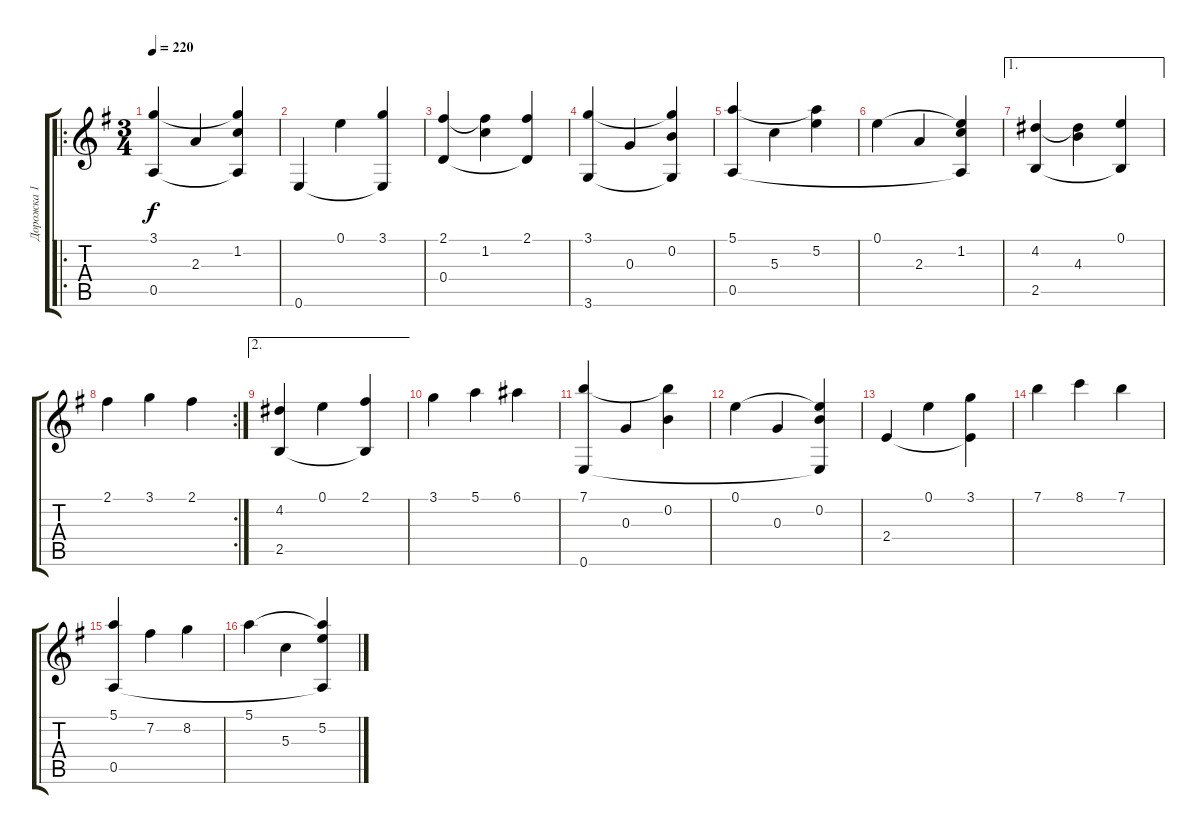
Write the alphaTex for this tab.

\track ("Дорожка 1" "Дорожка 1") {instrument acousticguitarnylon}
\staff {score tabs}
\tuning (E4 B3 G3 D3 A2 E2) {hide}
\ro
\ts (3 4)
\tempo 220
\clef g2
\ks eminor
(3.1 0.5).4{dy f} 2.3.4 (3.1{t} 1.2 0.5{t}).4 |
0.6.4 0.1.4 (3.1 0.6{t}).4 |
(2.1 0.4).4 (2.1{t} 1.2).4 (2.1 0.4{t}).4 |
(3.1 3.6).4 0.3.4 (3.1{t} 0.2 3.6{t}).4 |
(5.1 0.5).4 5.3.4 (5.1{t} 5.2).4 |
0.1.4 2.3.4 (0.1{t} 1.2 0.5{t}).4 |
\ae 1
(4.2 2.5).4 (4.2{t} 4.3).4 (0.1 2.5{t}).4 |
\rc 2
2.1.4 3.1.4 2.1.4 |
\ae 2
(4.2 2.5).4 0.1.4 (2.1 2.5{t}).4 |
3.1.4 5.1.4 6.1.4 |
(7.1 0.6).4 0.3.4 (7.1{t} 0.2).4 |
0.1.4 0.3.4 (0.1{t} 0.2 0.6{t}).4 |
2.4.4 0.1.4 (3.1 2.4{t}).4 |
7.1.4 8.1.4 7.1.4 |
(5.1 0.5).4 7.2.4 8.2.4 |
5.1.4 5.3.4 (5.1{t} 5.2 0.5{t}).4
